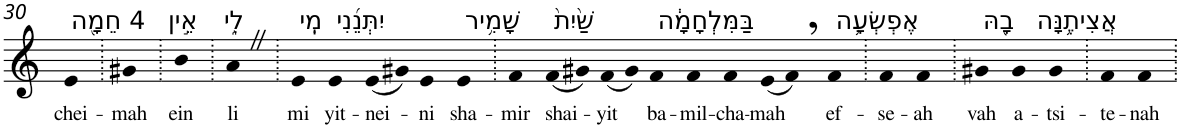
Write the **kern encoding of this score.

**kern	**text
*part1	*part1
*staff1	*staff1
*I"Piano	*
*I'Pno	*
!!LO:PB:g=z
*clefG2	*
*k[]	*
=30	=30
!LO:TX:a:t=4 חֵמָ֖ה	!
!	!LO:LY:b
4e	chei-
=31.	=31.
!	!LO:LY:b
4g#X	-mah
=32.	=32.
!LO:TX:a:t=אֵ֣ין	!
!	!LO:LY:b
4b	ein
=33.	=33.
!LO:TX:a:t=לִ֑י	!
!	!LO:LY:b
4aZ	li
=34.	=34.
!LO:TX:a:t=מִֽי	!
!	!LO:LY:b
4e	mi
!LO:TX:a:t=יִתְּנֵ֜נִי	!
!	!LO:LY:b
4e	yit-
!	!LO:LY:b
(8e	-nei-
8g#X)	.
!	!LO:LY:b
4e	-ni
!LO:TX:a:t=שָׁמִ֥יר	!
!	!LO:LY:b
4e	sha-
=35.	=35.
!	!LO:LY:b
4f	-mir
!LO:TX:a:t=שַׁ֙יִת֙	!
!	!LO:LY:b
(8f	shai-
8g#X)	.
!	!LO:LY:b
(8f	-yit
8g#)	.
!LO:TX:a:t=בַּמִּלְחָמָ֔ה	!
!	!LO:LY:b
4f	ba-
!	!LO:LY:b
4f	-mil-
!	!LO:LY:b
4f	-cha-
!	!LO:LY:b
(8e	-mah
8f,)	.
!LO:TX:a:t=אֶפְשְׂעָ֥ה	!
!	!LO:LY:b
4f	ef-
=36.	=36.
!	!LO:LY:b
4f	-se-
!	!LO:LY:b
4f	-ah
=37.	=37.
!LO:TX:a:t=בָ֖הּ	!
!	!LO:LY:b
4g#X	vah
!LO:TX:a:t=אֲצִיתֶ֥נָּה	!
!	!LO:LY:b
4g#	a-
!	!LO:LY:b
4g#	-tsi-
=38.	=38.
!	!LO:LY:b
4f	-te-
!	!LO:LY:b
4f	-nah
=.	=.
*-	*-
